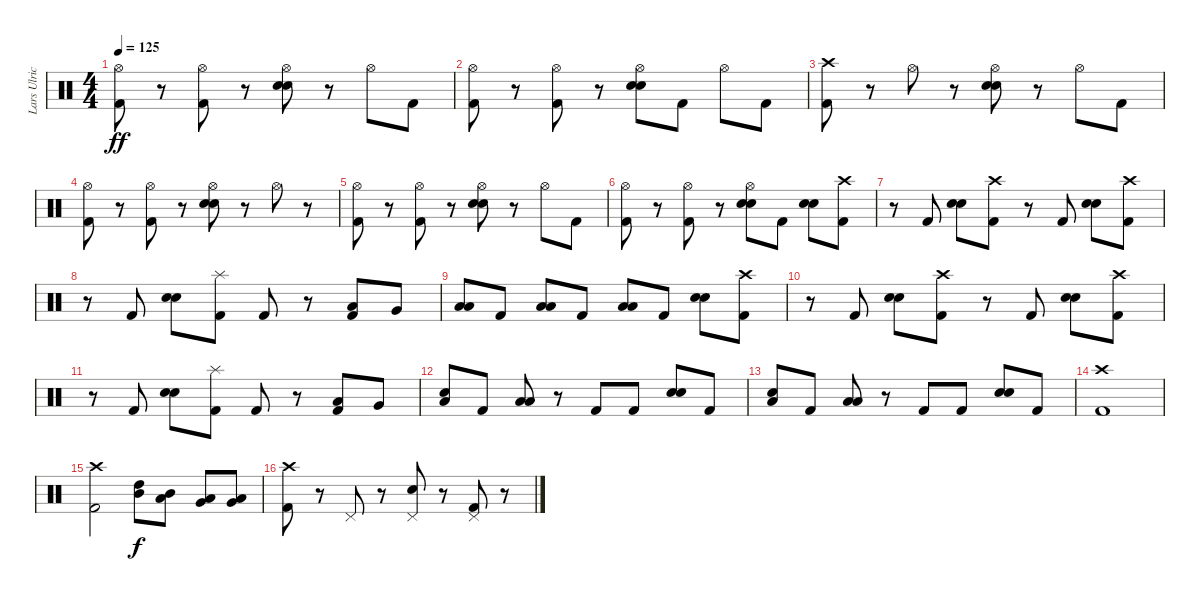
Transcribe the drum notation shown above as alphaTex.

\track ("Lars Ulrich" "Lars Ulric") {instrument percussion}
\staff {score}
\articulation defaults
\ts (4 4)
\tempo 125
\clef neutral
\ks c
("Hi-Hat (open)" "Kick (hit) 2").8{dy ff} r.8 ("Hi-Hat (open)" "Kick (hit) 2").8 r.8 ("Hi-Hat (open)" "Electric Snare (hit)" "Electric Snare (hit)").8 r.8 "Hi-Hat (open)".8 "Kick (hit) 2".8 |
("Hi-Hat (open)" "Kick (hit) 2").8 r.8 ("Hi-Hat (open)" "Kick (hit) 2").8 r.8 ("Hi-Hat (open)" "Electric Snare (hit)" "Electric Snare (hit)").8 "Kick (hit) 2".8 "Hi-Hat (open)".8 "Kick (hit) 2".8 |
("Crash high (hit)" "Kick (hit) 2").8 r.8 "Hi-Hat (open)".8 r.8 ("Hi-Hat (open)" "Electric Snare (hit)" "Electric Snare (hit)").8 r.8 "Hi-Hat (open)".8 "Kick (hit) 2".8 |
("Hi-Hat (open)" "Kick (hit) 2").8 r.8 ("Hi-Hat (open)" "Kick (hit) 2").8 r.8 ("Hi-Hat (open)" "Electric Snare (hit)" "Electric Snare (hit)").8 r.8 "Hi-Hat (open)".8 r.8 |
("Hi-Hat (open)" "Kick (hit) 2").8 r.8 ("Hi-Hat (open)" "Kick (hit) 2").8 r.8 ("Hi-Hat (open)" "Electric Snare (hit)" "Electric Snare (hit)").8 r.8 "Hi-Hat (open)".8 "Kick (hit) 2".8 |
("Hi-Hat (open)" "Kick (hit) 2").8 r.8 ("Hi-Hat (open)" "Kick (hit) 2").8 r.8 ("Hi-Hat (open)" "Electric Snare (hit)" "Electric Snare (hit)").8 "Kick (hit) 2".8 ("Electric Snare (hit)" "Electric Snare (hit)").8{bd 240} ("Crash high (hit)" "Kick (hit) 2").8 |
r.8 "Kick (hit) 2".8 ("Electric Snare (hit)" "Electric Snare (hit)").8{bd 240} ("Crash high (hit)" "Kick (hit) 2").8 r.8 "Kick (hit) 2".8 ("Electric Snare (hit)" "Electric Snare (hit)").8{bd 240} ("Crash high (hit)" "Kick (hit) 2").8 |
r.8 "Kick (hit) 2".8 ("Electric Snare (hit)" "Electric Snare (hit)").8{bd 240} ("Splash (hit)" "Kick (hit) 2").8 "Kick (hit) 2".8 r.8 ("Low Floor Tom (hit)" "Kick (hit) 2").8 "Very Low Tom (hit)".8 |
("Low Tom (hit)" "Low Tom (hit)").8 "Kick (hit) 2".8 ("Low Tom (hit)" "Low Tom (hit)").8 "Kick (hit) 2".8 ("Low Tom (hit)" "Low Tom (hit)").8 "Kick (hit) 2".8 ("Electric Snare (hit)" "Electric Snare (hit)").8{bd 240} ("Crash high (hit)" "Kick (hit) 2").8 |
r.8 "Kick (hit) 2".8 ("Electric Snare (hit)" "Electric Snare (hit)").8{bd 240} ("Crash high (hit)" "Kick (hit) 2").8 r.8 "Kick (hit) 2".8 ("Electric Snare (hit)" "Electric Snare (hit)").8{bd 240} ("Crash high (hit)" "Kick (hit) 2").8 |
r.8 "Kick (hit) 2".8 ("Electric Snare (hit)" "Electric Snare (hit)").8{bd 240} ("Splash (hit)" "Kick (hit) 2").8 "Kick (hit) 2".8 r.8 ("Low Floor Tom (hit)" "Kick (hit) 2").8 "Very Low Tom (hit)".8 |
("Electric Snare (hit)" "Low Tom (hit)").8 "Kick (hit) 2".8 ("Low Tom (hit)" "Low Tom (hit)").8 r.8 "Kick (hit) 2".8 "Kick (hit) 2".8 ("Electric Snare (hit)" "Electric Snare (hit)").8{bd 240} "Kick (hit) 2".8 |
("Electric Snare (hit)" "Low Tom (hit)").8 "Kick (hit) 2".8 ("Low Tom (hit)" "Low Tom (hit)").8 r.8 "Kick (hit) 2".8 "Kick (hit) 2".8 ("Electric Snare (hit)" "Electric Snare (hit)").8{bd 240} "Kick (hit) 2".8 |
("Crash high (hit)" "Kick (hit) 2").1 |
("Crash high (hit)" "Kick (hit) 2").2 ("High Tom (hit)" "Mid Tom (hit)").8{dy f} ("Mid Tom (hit)" "Low Tom (hit)").8 ("Low Tom (hit)" "Very Low Tom (hit)").8 ("Very Low Tom (hit)" "Low Floor Tom (hit)").8 |
("Crash high (hit)" "Kick (hit) 2").8 r.8 "Pedal Hi-Hat (hit)".8 r.8 ("Pedal Hi-Hat (hit)" "Electric Snare (hit)").8 r.8 ("Pedal Hi-Hat (hit)" "Kick (hit) 2").8 r.8
